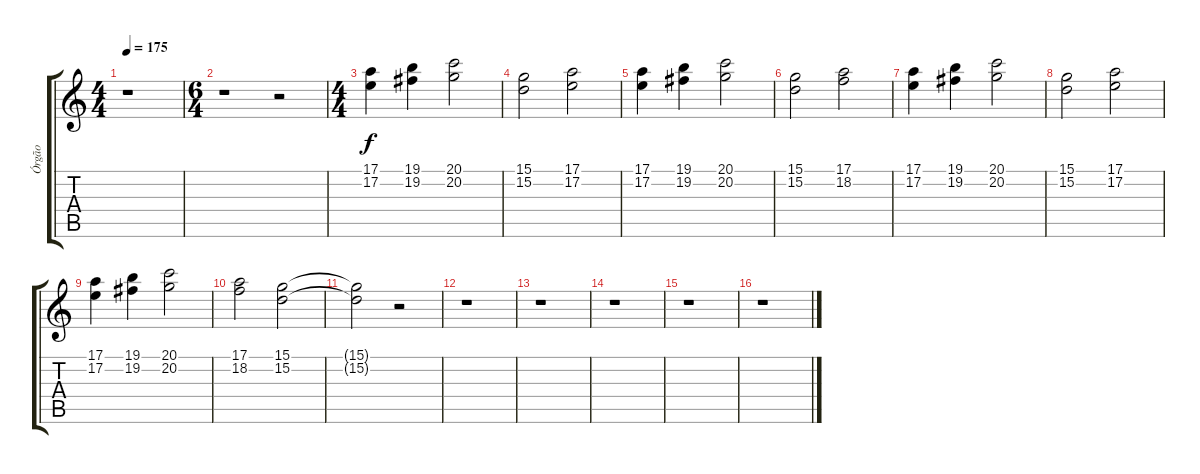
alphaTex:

\track ("Órgão" "Órgão") {instrument churchorgan}
\staff {score tabs}
\tuning (E4 B3 G3 D3 A2 E2) {hide}
\ts (4 4)
\tempo 175
\clef g2
\ks c
r.1{dy f} |
\ts (6 4)
r.1 r.2 |
\ts (4 4)
(17.1 17.2).4 (19.1 19.2).4 (20.1 20.2).2 |
(15.1 15.2).2 (17.1 17.2).2 |
(17.1 17.2).4 (19.1 19.2).4 (20.1 20.2).2 |
(15.1 15.2).2 (17.1 18.2).2 |
(17.1 17.2).4 (19.1 19.2).4 (20.1 20.2).2 |
(15.1 15.2).2 (17.1 17.2).2 |
(17.1 17.2).4 (19.1 19.2).4 (20.1 20.2).2 |
(17.1 18.2).2 (15.1 15.2).2 |
(15.1{t} 15.2{t}).2 r.2 |
r.1 |
r.1 |
r.1 |
r.1 |
r.1
